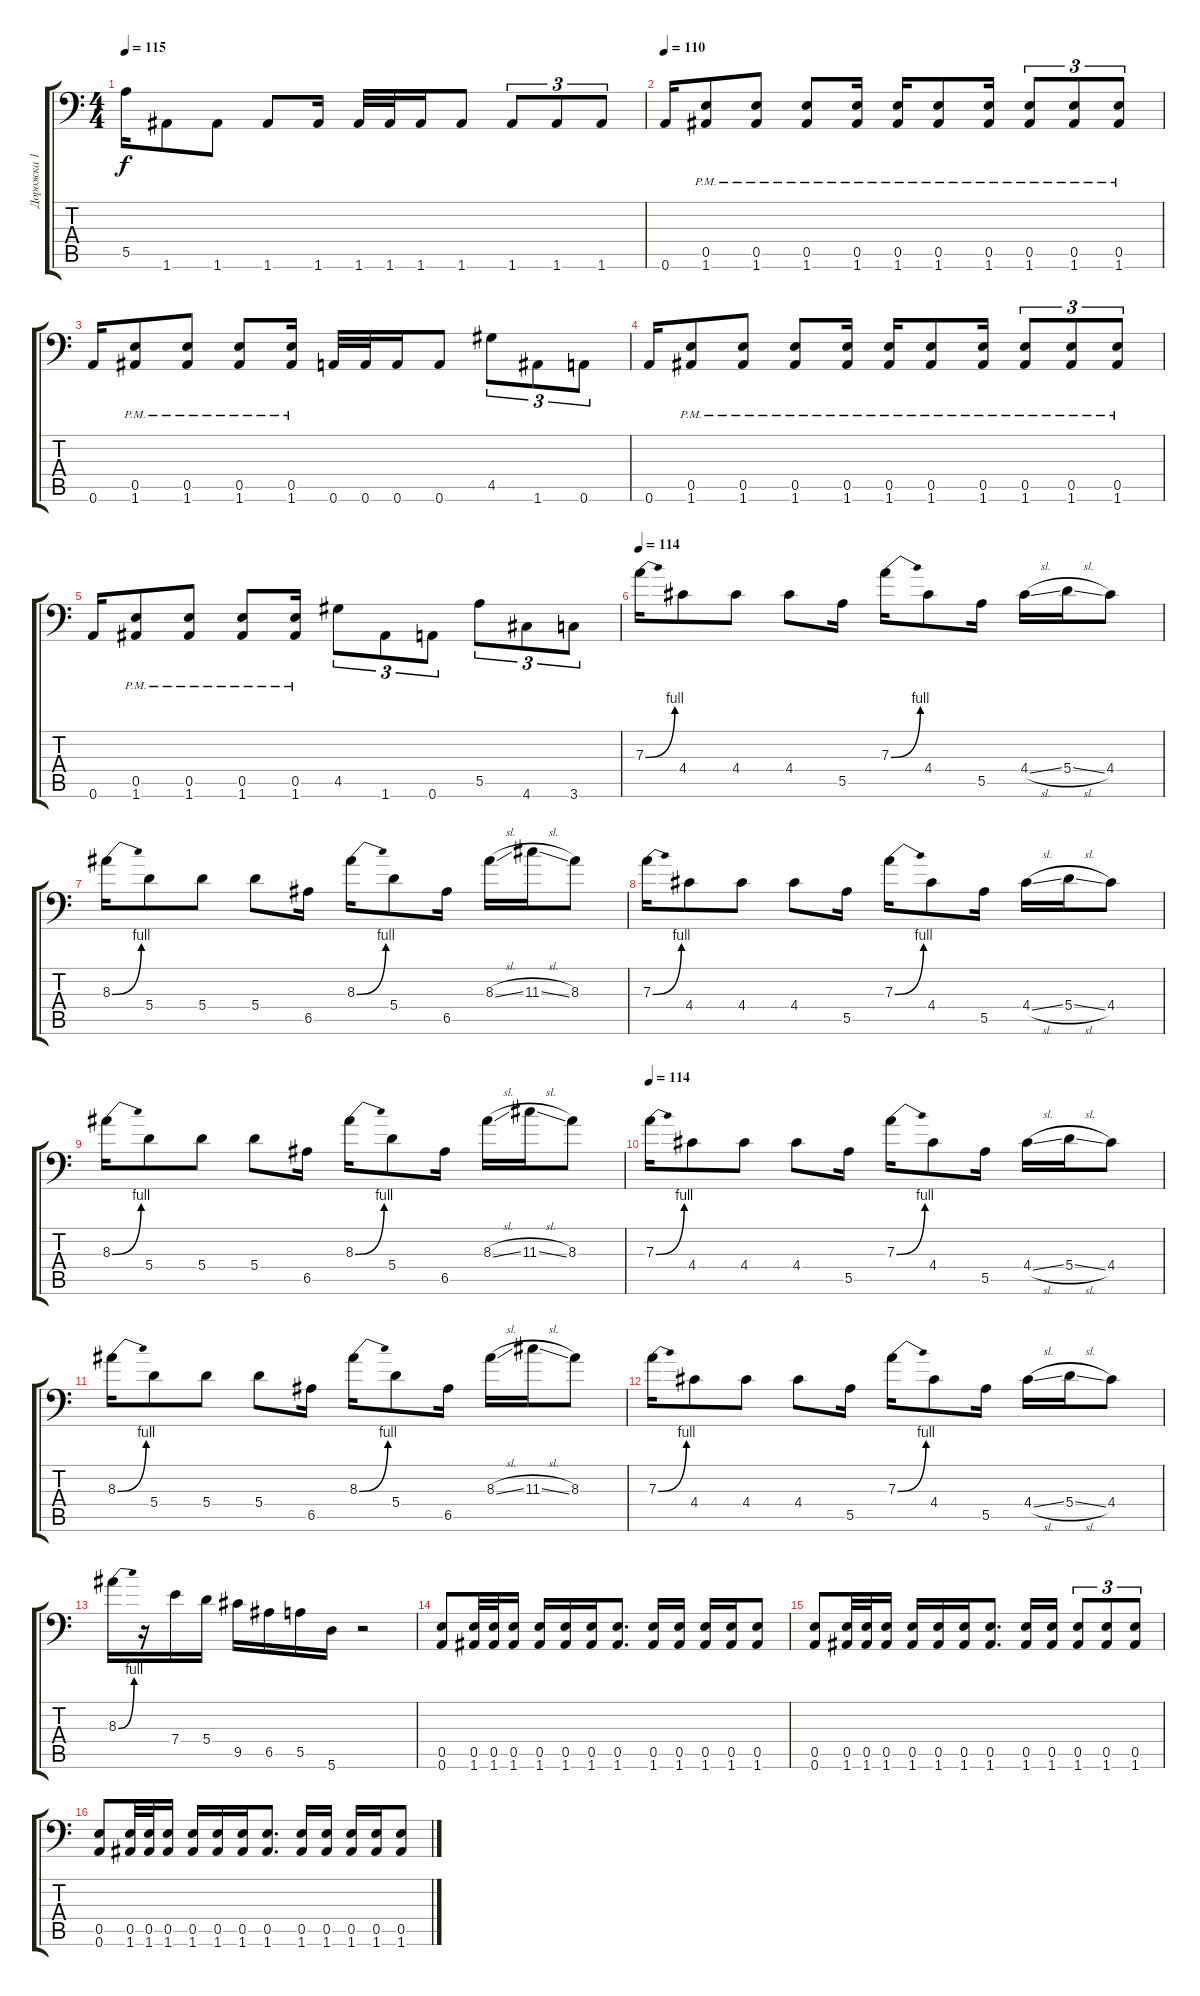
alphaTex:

\track ("Дорожка 1" "Дорожка 1") {instrument distortionguitar}
\staff {score tabs}
\tuning (B3 Gb3 D3 A2 E2 A1) {hide}
\ts (4 4)
\tempo 115
\clef f4
\ks c
5.5.16{dy f} 1.6.8 1.6.8 1.6.8 1.6.16 1.6.32 1.6.32 1.6.16 1.6.8 1.6.8{tu (3 2)} 1.6.8{tu (3 2)} 1.6.8{tu (3 2)} |
\tempo 110
0.6.16 (0.5{pm} 1.6{pm}).8 (0.5{pm} 1.6{pm}).8 (0.5{pm} 1.6{pm}).8 (0.5{pm} 1.6{pm}).16 (0.5{pm} 1.6{pm}).16 (0.5{pm} 1.6{pm}).8 (0.5{pm} 1.6{pm}).16 (0.5{pm} 1.6{pm}).8{tu (3 2)} (0.5{pm} 1.6{pm}).8{tu (3 2)} (0.5{pm} 1.6{pm}).8{tu (3 2)} |
0.6.16 (0.5{pm} 1.6{pm}).8 (0.5{pm} 1.6{pm}).8 (0.5{pm} 1.6{pm}).8 (0.5{pm} 1.6{pm}).16 0.6.32 0.6.32 0.6.16 0.6.8 4.5.8{tu (3 2)} 1.6.8{tu (3 2)} 0.6.8{tu (3 2)} |
0.6.16 (0.5{pm} 1.6{pm}).8 (0.5{pm} 1.6{pm}).8 (0.5{pm} 1.6{pm}).8 (0.5{pm} 1.6{pm}).16 (0.5{pm} 1.6{pm}).16 (0.5{pm} 1.6{pm}).8 (0.5{pm} 1.6{pm}).16 (0.5{pm} 1.6{pm}).8{tu (3 2)} (0.5{pm} 1.6{pm}).8{tu (3 2)} (0.5{pm} 1.6{pm}).8{tu (3 2)} |
0.6.16 (0.5{pm} 1.6{pm}).8 (0.5{pm} 1.6{pm}).8 (0.5{pm} 1.6{pm}).8 (0.5{pm} 1.6{pm}).16 4.5.8{tu (3 2)} 1.6.8{tu (3 2)} 0.6.8{tu (3 2)} 5.5.8{tu (3 2)} 4.6.8{tu (3 2)} 3.6.8{tu (3 2)} |
\tempo 114
7.3{be (bend 0 0 60 4)}.16 4.4.8 4.4.8 4.4.8 5.5.16 7.3{be (bend 0 0 60 4)}.16 4.4.8 5.5.16 4.4{sl}.16 5.4{sl}.16 4.4.8 |
8.3{be (bend 0 0 60 4)}.16 5.4.8 5.4.8 5.4.8 6.5.16 8.3{be (bend 0 0 60 4)}.16 5.4.8 6.5.16 8.3{sl}.16 11.3{sl}.16 8.3.8 |
7.3{be (bend 0 0 60 4)}.16 4.4.8 4.4.8 4.4.8 5.5.16 7.3{be (bend 0 0 60 4)}.16 4.4.8 5.5.16 4.4{sl}.16 5.4{sl}.16 4.4.8 |
8.3{be (bend 0 0 60 4)}.16 5.4.8 5.4.8 5.4.8 6.5.16 8.3{be (bend 0 0 60 4)}.16 5.4.8 6.5.16 8.3{sl}.16 11.3{sl}.16 8.3.8 |
\tempo 114
7.3{be (bend 0 0 60 4)}.16 4.4.8 4.4.8 4.4.8 5.5.16 7.3{be (bend 0 0 60 4)}.16 4.4.8 5.5.16 4.4{sl}.16 5.4{sl}.16 4.4.8 |
8.3{be (bend 0 0 60 4)}.16 5.4.8 5.4.8 5.4.8 6.5.16 8.3{be (bend 0 0 60 4)}.16 5.4.8 6.5.16 8.3{sl}.16 11.3{sl}.16 8.3.8 |
7.3{be (bend 0 0 60 4)}.16 4.4.8 4.4.8 4.4.8 5.5.16 7.3{be (bend 0 0 60 4)}.16 4.4.8 5.5.16 4.4{sl}.16 5.4{sl}.16 4.4.8 |
8.3{be (bend 0 0 60 4)}.16 r.16 7.4.16 5.4.16 9.5.16 6.5.16 5.5.16 5.6.16 r.2 |
(0.5 0.6).8 (0.5 1.6).32 (0.5 1.6).32 (0.5 1.6).16 (0.5 1.6).16 (0.5 1.6).16 (0.5 1.6).16 (0.5 1.6).8{d} (0.5 1.6).16 (0.5 1.6).16 (0.5 1.6).16 (0.5 1.6).16 (0.5 1.6).8 |
(0.5 0.6).8 (0.5 1.6).32 (0.5 1.6).32 (0.5 1.6).16 (0.5 1.6).16 (0.5 1.6).16 (0.5 1.6).16 (0.5 1.6).8{d} (0.5 1.6).16 (0.5 1.6).16 (0.5 1.6).8{tu (3 2)} (0.5 1.6).8{tu (3 2)} (0.5 1.6).8{tu (3 2)} |
(0.5 0.6).8 (0.5 1.6).32 (0.5 1.6).32 (0.5 1.6).16 (0.5 1.6).16 (0.5 1.6).16 (0.5 1.6).16 (0.5 1.6).8{d} (0.5 1.6).16 (0.5 1.6).16 (0.5 1.6).16 (0.5 1.6).16 (0.5 1.6).8
